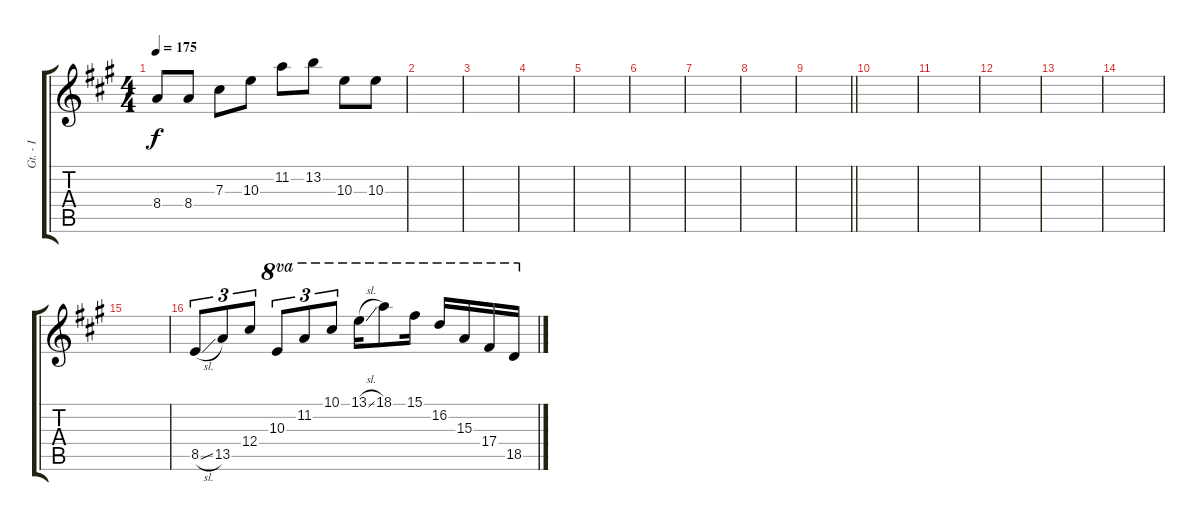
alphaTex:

\track ("Gt. - I" "Gt. - I") {instrument distortionguitar}
\staff {score tabs}
\tuning (Eb4 Bb3 Gb3 Db3 Ab2 Db2) {hide}
\ts (4 4)
\tempo 175
\clef g2
\ks f#minor
8.4.8{dy f} 8.4.8 7.3.8 10.3.8 11.2.8 13.2.8 10.3.8 10.3.8 |
|
|
|
|
|
|
|
\barLineRight lightlight
|
|
|
|
|
|
|
8.5{sl}.8{tu (3 2)} 13.5.8{tu (3 2)} 12.4.8{tu (3 2)} 10.3.8{tu (3 2) ot 8va} 11.2.8{tu (3 2) ot 8va} 10.1.8{tu (3 2) ot 8va} 13.1{sl}.16{ot 8va} 18.1.8{ot 8va} 15.1.16{ot 8va} 16.2.16{ot 8va} 15.3.16{ot 8va} 17.4.16{ot 8va} 18.5{sl}.16{ot 8va}
